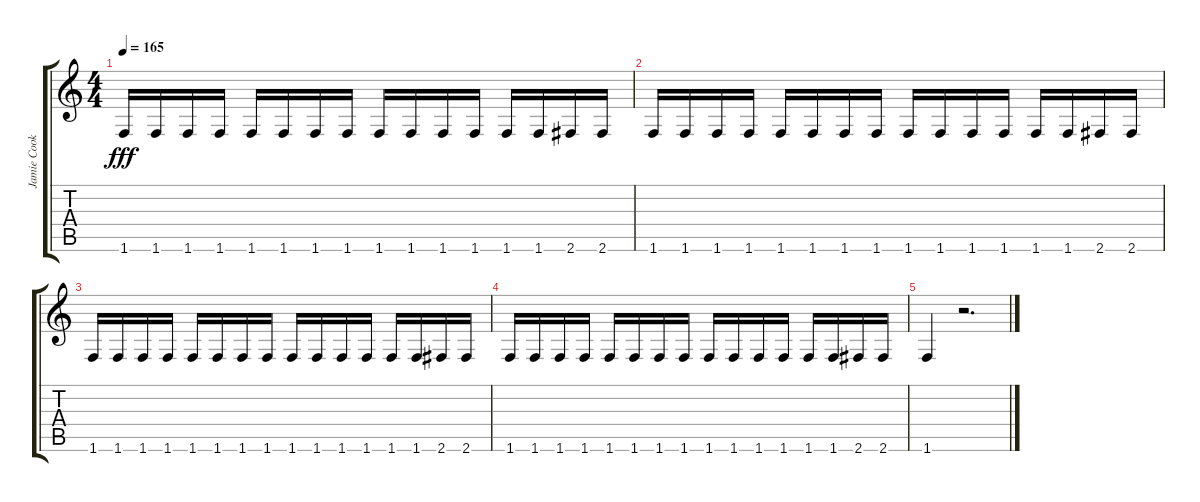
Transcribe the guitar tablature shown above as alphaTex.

\track ("Jamie Cook (Guitar 2)" "Jamie Cook") {instrument distortionguitar}
\staff {score tabs}
\tuning (E4 B3 G3 D3 A2 E2) {hide}
\ts (4 4)
\tempo 165
\clef g2
\ks c
1.6.16{dy fff} 1.6.16 1.6.16 1.6.16 1.6.16 1.6.16 1.6.16 1.6.16 1.6.16 1.6.16 1.6.16 1.6.16 1.6.16 1.6.16 2.6.16 2.6.16 |
1.6.16 1.6.16 1.6.16 1.6.16 1.6.16 1.6.16 1.6.16 1.6.16 1.6.16 1.6.16 1.6.16 1.6.16 1.6.16 1.6.16 2.6.16 2.6.16 |
1.6.16 1.6.16 1.6.16 1.6.16 1.6.16 1.6.16 1.6.16 1.6.16 1.6.16 1.6.16 1.6.16 1.6.16 1.6.16 1.6.16 2.6.16 2.6.16 |
1.6.16 1.6.16 1.6.16 1.6.16 1.6.16 1.6.16 1.6.16 1.6.16 1.6.16 1.6.16 1.6.16 1.6.16 1.6.16 1.6.16 2.6.16 2.6.16 |
1.6.4 r.2{d}
